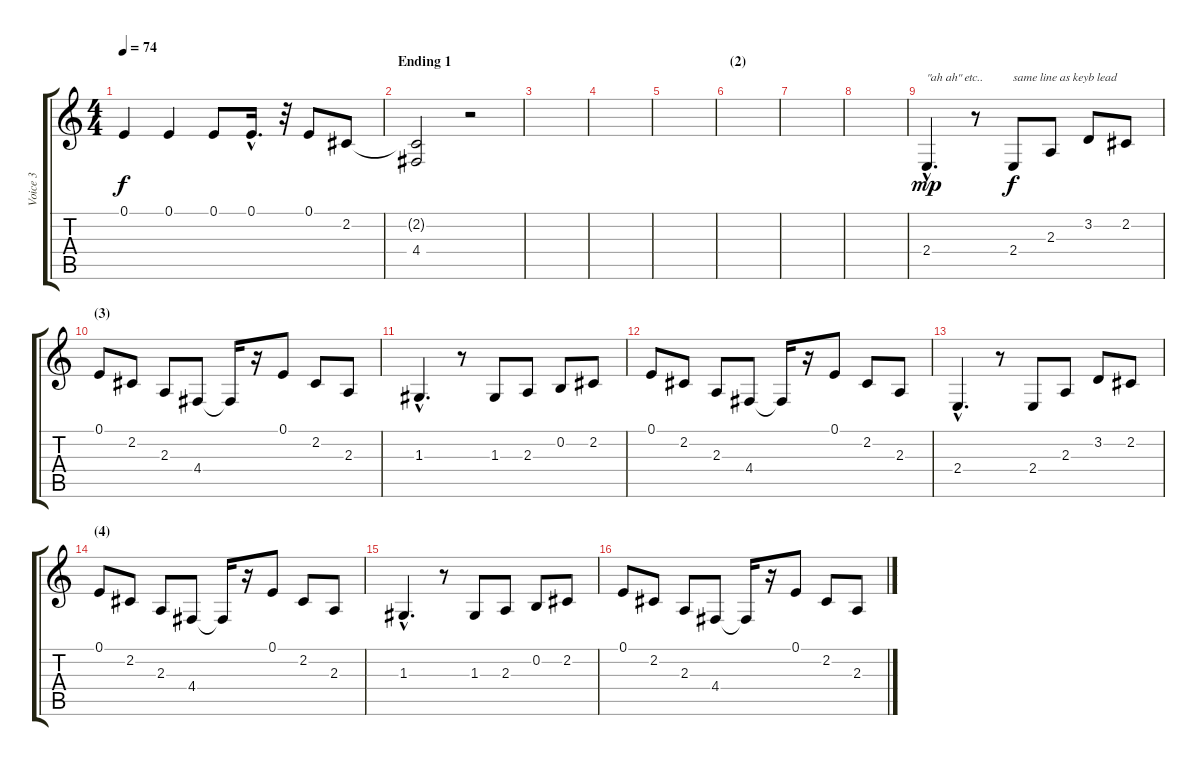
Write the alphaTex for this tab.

\track ("Voice 3" "Voice 3") {instrument sopranosax}
\staff {score tabs}
\tuning (E4 B3 G3 D3 A2 E2) {hide}
\ts (4 4)
\tempo 74
\clef g2
\ks c
0.1.4{dy f} 0.1.4 0.1.8 0.1{hac}.16{d} r.32 0.1.8 2.2.8 |
\section ("" "Ending 1")
(2.2{t} 4.4).2 r.2 |
|
|
|
\section ("" "(2)")
|
|
|
2.4{hac}.4{d txt "\"ah ah\" etc.." dy mp} r.8 2.4.8{txt "same line as keyb lead" dy f} 2.3.8 3.2.8 2.2.8 |
\section ("" "(3)")
0.1.8 2.2.8 2.3.8 4.4.8 4.4{t}.16 r.16 0.1.8 2.2.8 2.3.8 |
1.3{hac}.4{d} r.8 1.3.8 2.3.8 0.2.8 2.2.8 |
0.1.8 2.2.8 2.3.8 4.4.8 4.4{t}.16 r.16 0.1.8 2.2.8 2.3.8 |
2.4{hac}.4{d} r.8 2.4.8 2.3.8 3.2.8 2.2.8 |
\section ("" "(4)")
0.1.8 2.2.8 2.3.8 4.4.8 4.4{t}.16 r.16 0.1.8 2.2.8 2.3.8 |
1.3{hac}.4{d} r.8 1.3.8 2.3.8 0.2.8 2.2.8 |
0.1.8 2.2.8 2.3.8 4.4.8 4.4{t}.16 r.16 0.1.8 2.2.8 2.3.8
